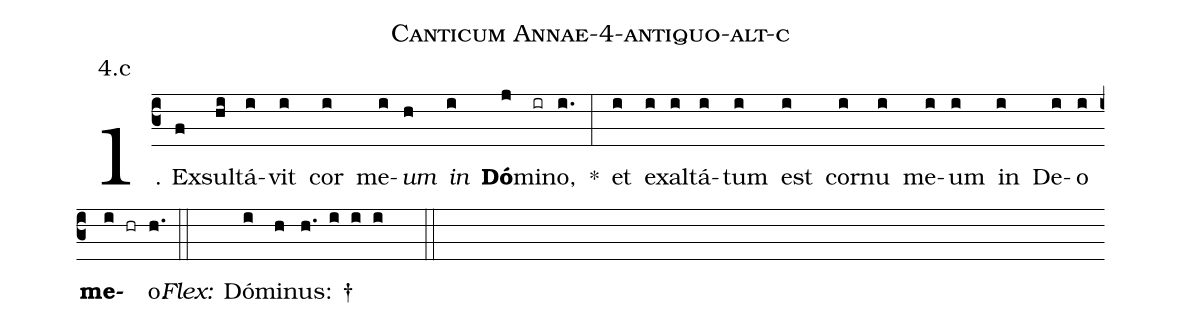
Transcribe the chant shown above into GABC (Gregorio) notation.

name: Canticum Annae-4-antiquo-alt-c;
annotation: 4.c;
%%
(c3)1. Ex(f)sul(hi)tá(i)vit(i) cor(i) me(i)<i>um</i>(h) <i>in</i>(i) <b>Dó</b>(j)mi(ir)no,(i.) *(:) et(i) ex(i)al(i)tá(i)tum(i) est(i) cor(i)nu(i) me(i)um(i) in(i) De(i)o(i) <b>me</b>(i hr)o.(h.) (::)
<i>Flex:</i>()  Dó(i)mi(h)nus: †(h. i i i  ::)
